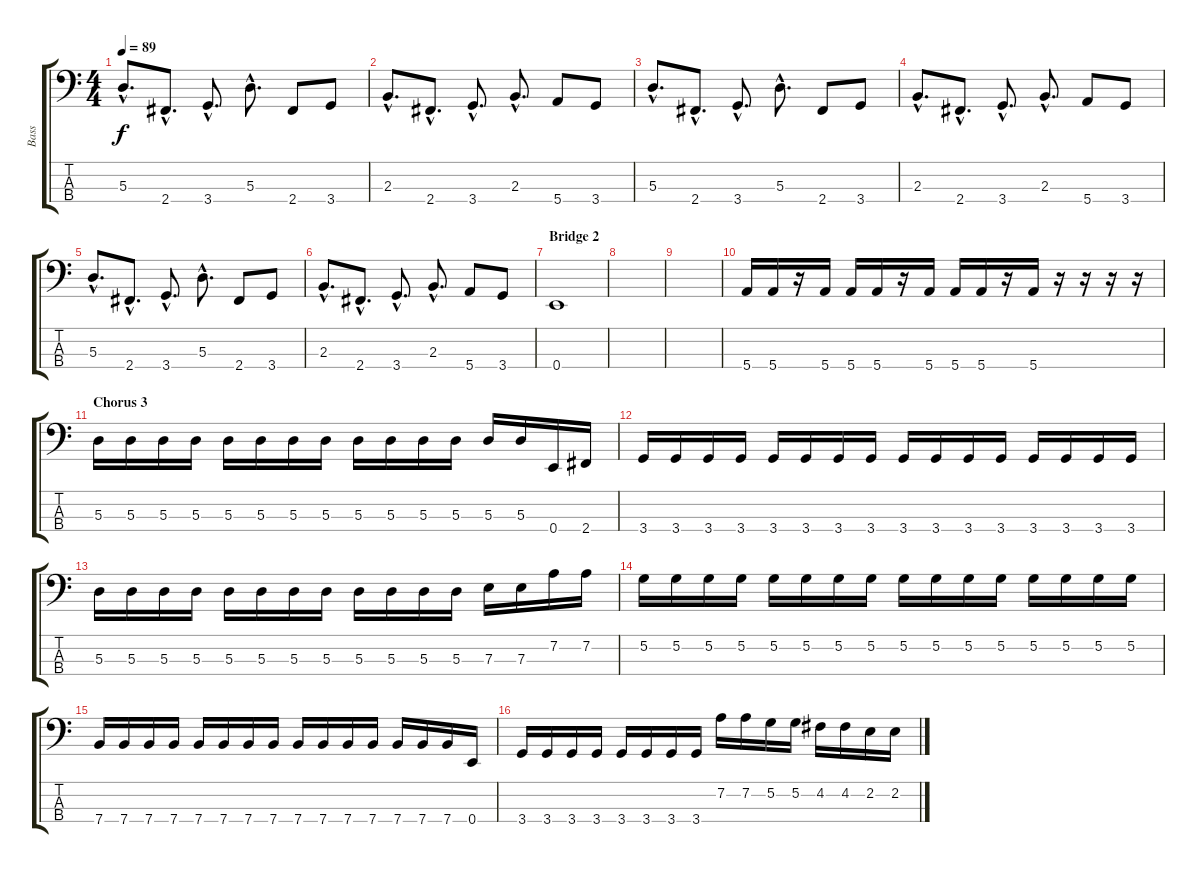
\track ("Bass" "Bass") {instrument electricbasspick}
\staff {score tabs}
\tuning (G2 D2 A1 E1) {hide}
\ts (4 4)
\tempo 89
\clef f4
\ks c
5.3{hac}.8{d dy f} 2.4{hac}.8{d} 3.4{hac}.8{d} 5.3{hac}.8{d} 2.4.8 3.4.8 |
2.3{hac}.8{d} 2.4{hac}.8{d} 3.4{hac}.8{d} 2.3{hac}.8{d} 5.4.8 3.4.8 |
5.3{hac}.8{d} 2.4{hac}.8{d} 3.4{hac}.8{d} 5.3{hac}.8{d} 2.4.8 3.4.8 |
2.3{hac}.8{d} 2.4{hac}.8{d} 3.4{hac}.8{d} 2.3{hac}.8{d} 5.4.8 3.4.8 |
5.3{hac}.8{d} 2.4{hac}.8{d} 3.4{hac}.8{d} 5.3{hac}.8{d} 2.4.8 3.4.8 |
2.3{hac}.8{d} 2.4{hac}.8{d} 3.4{hac}.8{d} 2.3{hac}.8{d} 5.4.8 3.4.8 |
\section ("" "Bridge 2")
0.4.1 |
|
|
5.4.16 5.4.16 r.16 5.4.16 5.4.16 5.4.16 r.16 5.4.16 5.4.16 5.4.16 r.16 5.4.16 r.16 r.16 r.16 r.16 |
\section ("" "Chorus 3")
5.3.16 5.3.16 5.3.16 5.3.16 5.3.16 5.3.16 5.3.16 5.3.16 5.3.16 5.3.16 5.3.16 5.3.16 5.3.16 5.3.16 0.4.16 2.4.16 |
3.4.16 3.4.16 3.4.16 3.4.16 3.4.16 3.4.16 3.4.16 3.4.16 3.4.16 3.4.16 3.4.16 3.4.16 3.4.16 3.4.16 3.4.16 3.4.16 |
5.3.16 5.3.16 5.3.16 5.3.16 5.3.16 5.3.16 5.3.16 5.3.16 5.3.16 5.3.16 5.3.16 5.3.16 7.3.16 7.3.16 7.2.16 7.2.16 |
5.2.16 5.2.16 5.2.16 5.2.16 5.2.16 5.2.16 5.2.16 5.2.16 5.2.16 5.2.16 5.2.16 5.2.16 5.2.16 5.2.16 5.2.16 5.2.16 |
7.4.16 7.4.16 7.4.16 7.4.16 7.4.16 7.4.16 7.4.16 7.4.16 7.4.16 7.4.16 7.4.16 7.4.16 7.4.16 7.4.16 7.4.16 0.4.16 |
3.4.16 3.4.16 3.4.16 3.4.16 3.4.16 3.4.16 3.4.16 3.4.16 7.2.16 7.2.16 5.2.16 5.2.16 4.2.16 4.2.16 2.2.16 2.2.16
